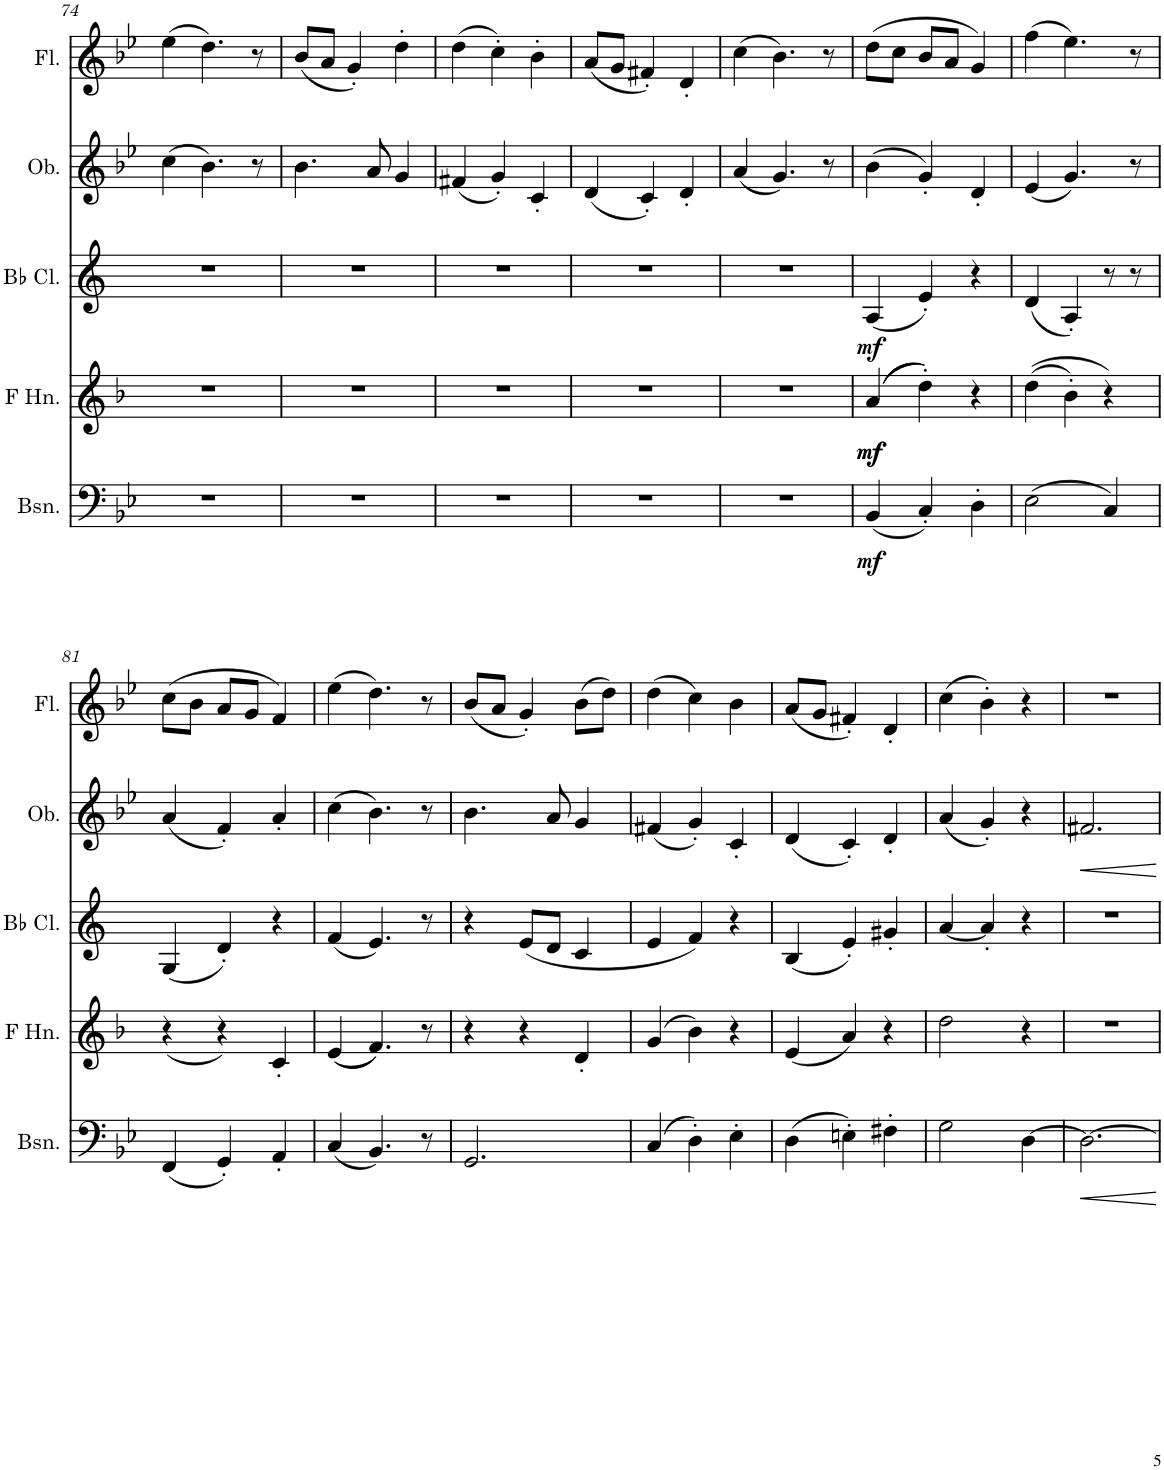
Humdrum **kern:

**kern	**dynam	**kern	**dynam	**kern	**dynam	**kern	**kern
*part5	*part5	*part4	*part4	*part3	*part3	*part2	*part1
*staff5	*staff5	*staff4	*staff4	*staff3	*staff3	*staff2	*staff1
*I"Bassoon	*	*I"Horn in F	*	*I"Bb Clarinet	*	*I"Oboe	*I"Flute
*I'Bsn.	*	*	*	*I'Bb Cl.	*	*I'Ob.	*I'Fl.
!!LO:PB:g=z
*clefF4	*	*clefG2	*	*clefG2	*	*clefG2	*clefG2
*	*	*Trd4c7	*	*Trd1c2	*	*	*
*k[b-e-]	*	*k[b-]	*	*k[]	*	*k[b-e-]	*k[b-e-]
*M3/4	*	*M3/4	*	*M3/4	*	*M3/4	*M3/4
=74	=74	=74	=74	=74	=74	=74	=74
2.r	.	2.r	.	2.r	.	(4cc\	(4ee-\
.	.	.	.	.	.	4.b-\)	4.dd\)
.	.	.	.	.	.	8r	8r
=75	=75	=75	=75	=75	=75	=75	=75
2.r	.	2.r	.	2.r	.	4.b-\	(8b-/L
.	.	.	.	.	.	.	8a/J
.	.	.	.	.	.	.	4g'/)
.	.	.	.	.	.	8a/	.
.	.	.	.	.	.	4g/	4dd'\
=76	=76	=76	=76	=76	=76	=76	=76
2.r	.	2.r	.	2.r	.	(4f#X/	(4dd\
.	.	.	.	.	.	4g'/)	4cc'\)
.	.	.	.	.	.	4c'/	4b-'\
=77	=77	=77	=77	=77	=77	=77	=77
2.r	.	2.r	.	2.r	.	(4d/	(8a/L
.	.	.	.	.	.	.	8g/J
.	.	.	.	.	.	4c'/)	4f#X'/)
.	.	.	.	.	.	4d'/	4d'/
=78	=78	=78	=78	=78	=78	=78	=78
2.r	.	2.r	.	2.r	.	(4a/	(4cc\
.	.	.	.	.	.	4.g/)	4.b-\)
.	.	.	.	.	.	8r	8r
=79	=79	=79	=79	=79	=79	=79	=79
!	!LO:DY:b	!	!LO:DY:b	!	!	!	!
!	!	!	!LO:DY:n=1:b	!	!LO:DY:b	!	!
(4BB-/	mf	((4a/	mf mf	(4A/	mf	(4b-\	(8dd\L
.	.	.	.	.	.	.	8cc\J
4C'/)	.	4dd'\))	.	4e'/)	.	4g'/)	8b-/L
.	.	.	.	.	.	.	8a/J
4D'\	.	4r	.	4r	.	4d'/	4g/)
=80	=80	=80	=80	=80	=80	=80	=80
(2E-\	.	((4dd\	.	(4d/	.	(4e-/	(4ff\
.	.	4b-'\)	.	4A'/)	.	4.g/)	4.ee-\)
4C/)	.	4r)	.	8r	.	.	.
.	.	.	.	8r	.	8r	8r
!!LO:LB:g=z
=81	=81	=81	=81	=81	=81	=81	=81
(4FF/	.	(4r	.	(4G/	.	(4a/	(8cc\L
.	.	.	.	.	.	.	8b-\J
4GG'/)	.	4r)	.	4d'/)	.	4f'/)	8a/L
.	.	.	.	.	.	.	8g/J
4AA'/	.	4c'/	.	4r	.	4a'/	4f/)
=82	=82	=82	=82	=82	=82	=82	=82
(4C/	.	((4e/	.	(4f/	.	(4cc\	(4ee-\
4.BB-/)	.	4.f/))	.	4.e/)	.	4.b-\)	4.dd\)
8r	.	8r	.	8r	.	8r	8r
=83	=83	=83	=83	=83	=83	=83	=83
2.GG/	.	4r	.	4r	.	4.b-\	(8b-/L
.	.	.	.	.	.	.	8a/J
.	.	4r	.	(8e/L	.	.	4g'/)
.	.	.	.	8d/J	.	8a/	.
.	.	4d'/	.	4c/	.	4g/	(8b-\L
.	.	.	.	.	.	.	8dd\J)
=84	=84	=84	=84	=84	=84	=84	=84
(4C/	.	(4g/	.	4e/	.	(4f#X/	(4dd\
4D'\)	.	4b-\)	.	4f/)	.	4g'/)	4cc\)
4E-'\	.	4r	.	4r	.	4c'/	4b-\
=85	=85	=85	=85	=85	=85	=85	=85
(4D\	.	(4e/	.	(4B/	.	(4d/	(8a/L
.	.	.	.	.	.	.	8g/J
4En'\)	.	4a/)	.	4e'/)	.	4c'/)	4f#X'/)
4F#X'\	.	4r	.	4g#X'/	.	4d'/	4d'/
=86	=86	=86	=86	=86	=86	=86	=86
2G\	.	2dd\	.	[4a/	.	(4a/	(4cc\
.	.	.	.	4a'/]	.	4g'/)	4b-'\)
[4D\	.	4r	.	4r	.	4r	4r
=87	=87	=87	=87	=87	=87	=87	=87
2.D\_	.	2.r	.	2.r	.	2.f#X/	2.r
=	=	=	=	=	=	=	=
*-	*-	*-	*-	*-	*-	*-	*-
